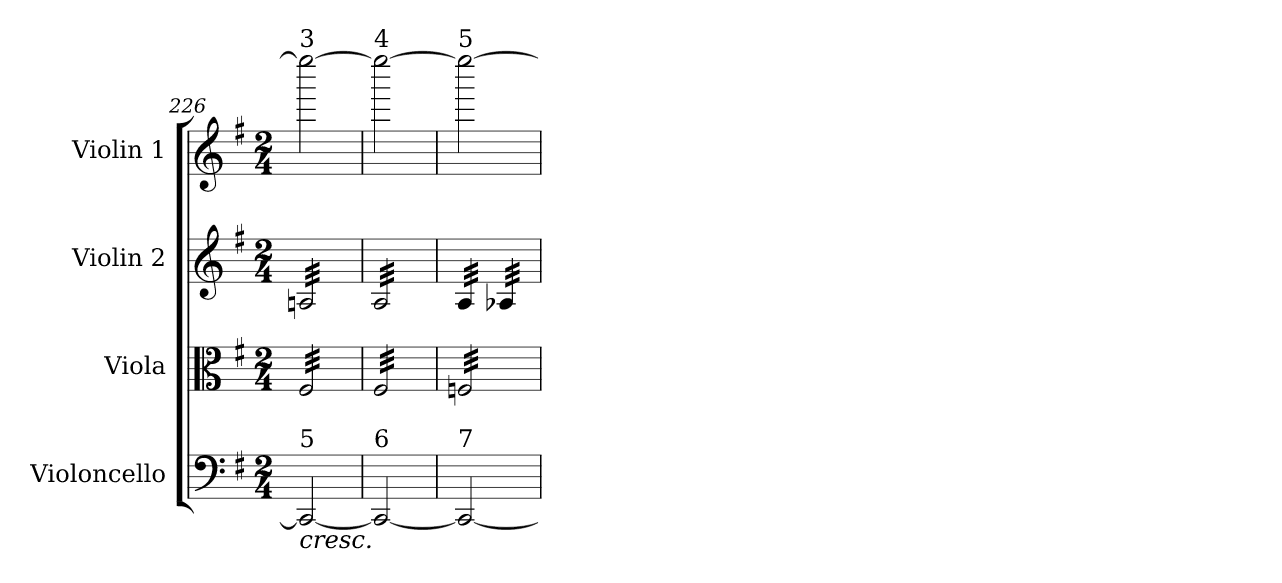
**kern	**kern	**kern	**kern
*part4	*part3	*part2	*part1
*staff4	*staff3	*staff2	*staff1
*I"Violoncello	*I"Viola	*I"Violin 2	*I"Violin 1
*I'Vc	*I'Vla	*I'Vln	*I'Vln
*clefF4	*clefC3	*clefG2	*clefG2
*k[f#]	*k[f#]	*k[f#]	*k[f#]
*M2/4	*M2/4	*M2/4	*M2/4
=226	=226	=226	=226
!	!	!	!LO:TX:a:t=3
!	!	!LO:TX:b:i:t=cresc.	!
!	!LO:TX:b:i:t=cresc.	!	!
!LO:TX:a:t=5	!	!	!
!LO:TX:b:i:t=cresc.	!	!	!
*	*tremolo	*	*
*	*	*tremolo	*
2CC/_	32F#/LLL	32An/LLL	2eeee\_
.	32F#/	32An/	.
.	32F#/	32An/	.
.	32F#/	32An/	.
.	32F#/	32An/	.
.	32F#/	32An/	.
.	32F#/	32An/	.
.	32F#/	32An/	.
.	32F#/	32An/	.
.	32F#/	32An/	.
.	32F#/	32An/	.
.	32F#/	32An/	.
.	32F#/	32An/	.
.	32F#/	32An/	.
.	32F#/	32An/	.
.	32F#/JJJ	32An/JJJ	.
!!LO:LB:g=z
=227	=227	=227	=227
!	!	!	!LO:TX:a:t=4
!LO:TX:a:t=6	!	!	!
2CC/_	32F#/LLL	32A/LLL	2eeee\_
.	32F#/	32A/	.
.	32F#/	32A/	.
.	32F#/	32A/	.
.	32F#/	32A/	.
.	32F#/	32A/	.
.	32F#/	32A/	.
.	32F#/	32A/	.
.	32F#/	32A/	.
.	32F#/	32A/	.
.	32F#/	32A/	.
.	32F#/	32A/	.
.	32F#/	32A/	.
.	32F#/	32A/	.
.	32F#/	32A/	.
.	32F#/JJJ	32A/JJJ	.
=228	=228	=228	=228
!	!	!	!LO:TX:a:t=5
!LO:TX:a:t=7	!	!	!
2CC/_	32Fn/LLL	32A/LLL	2eeee\_
.	32Fn/	32A/	.
.	32Fn/	32A/	.
.	32Fn/	32A/	.
.	32Fn/	32A/	.
.	32Fn/	32A/	.
.	32Fn/	32A/	.
.	32Fn/	32A/JJJ	.
.	32Fn/	32A-X/LLL	.
.	32Fn/	32A-X/	.
.	32Fn/	32A-X/	.
.	32Fn/	32A-X/	.
.	32Fn/	32A-X/	.
.	32Fn/	32A-X/	.
.	32Fn/	32A-X/	.
.	32Fn/JJJ	32A-X/JJJ	.
*	*	*Xtremolo	*
*	*Xtremolo	*	*
=	=	=	=
*-	*-	*-	*-
